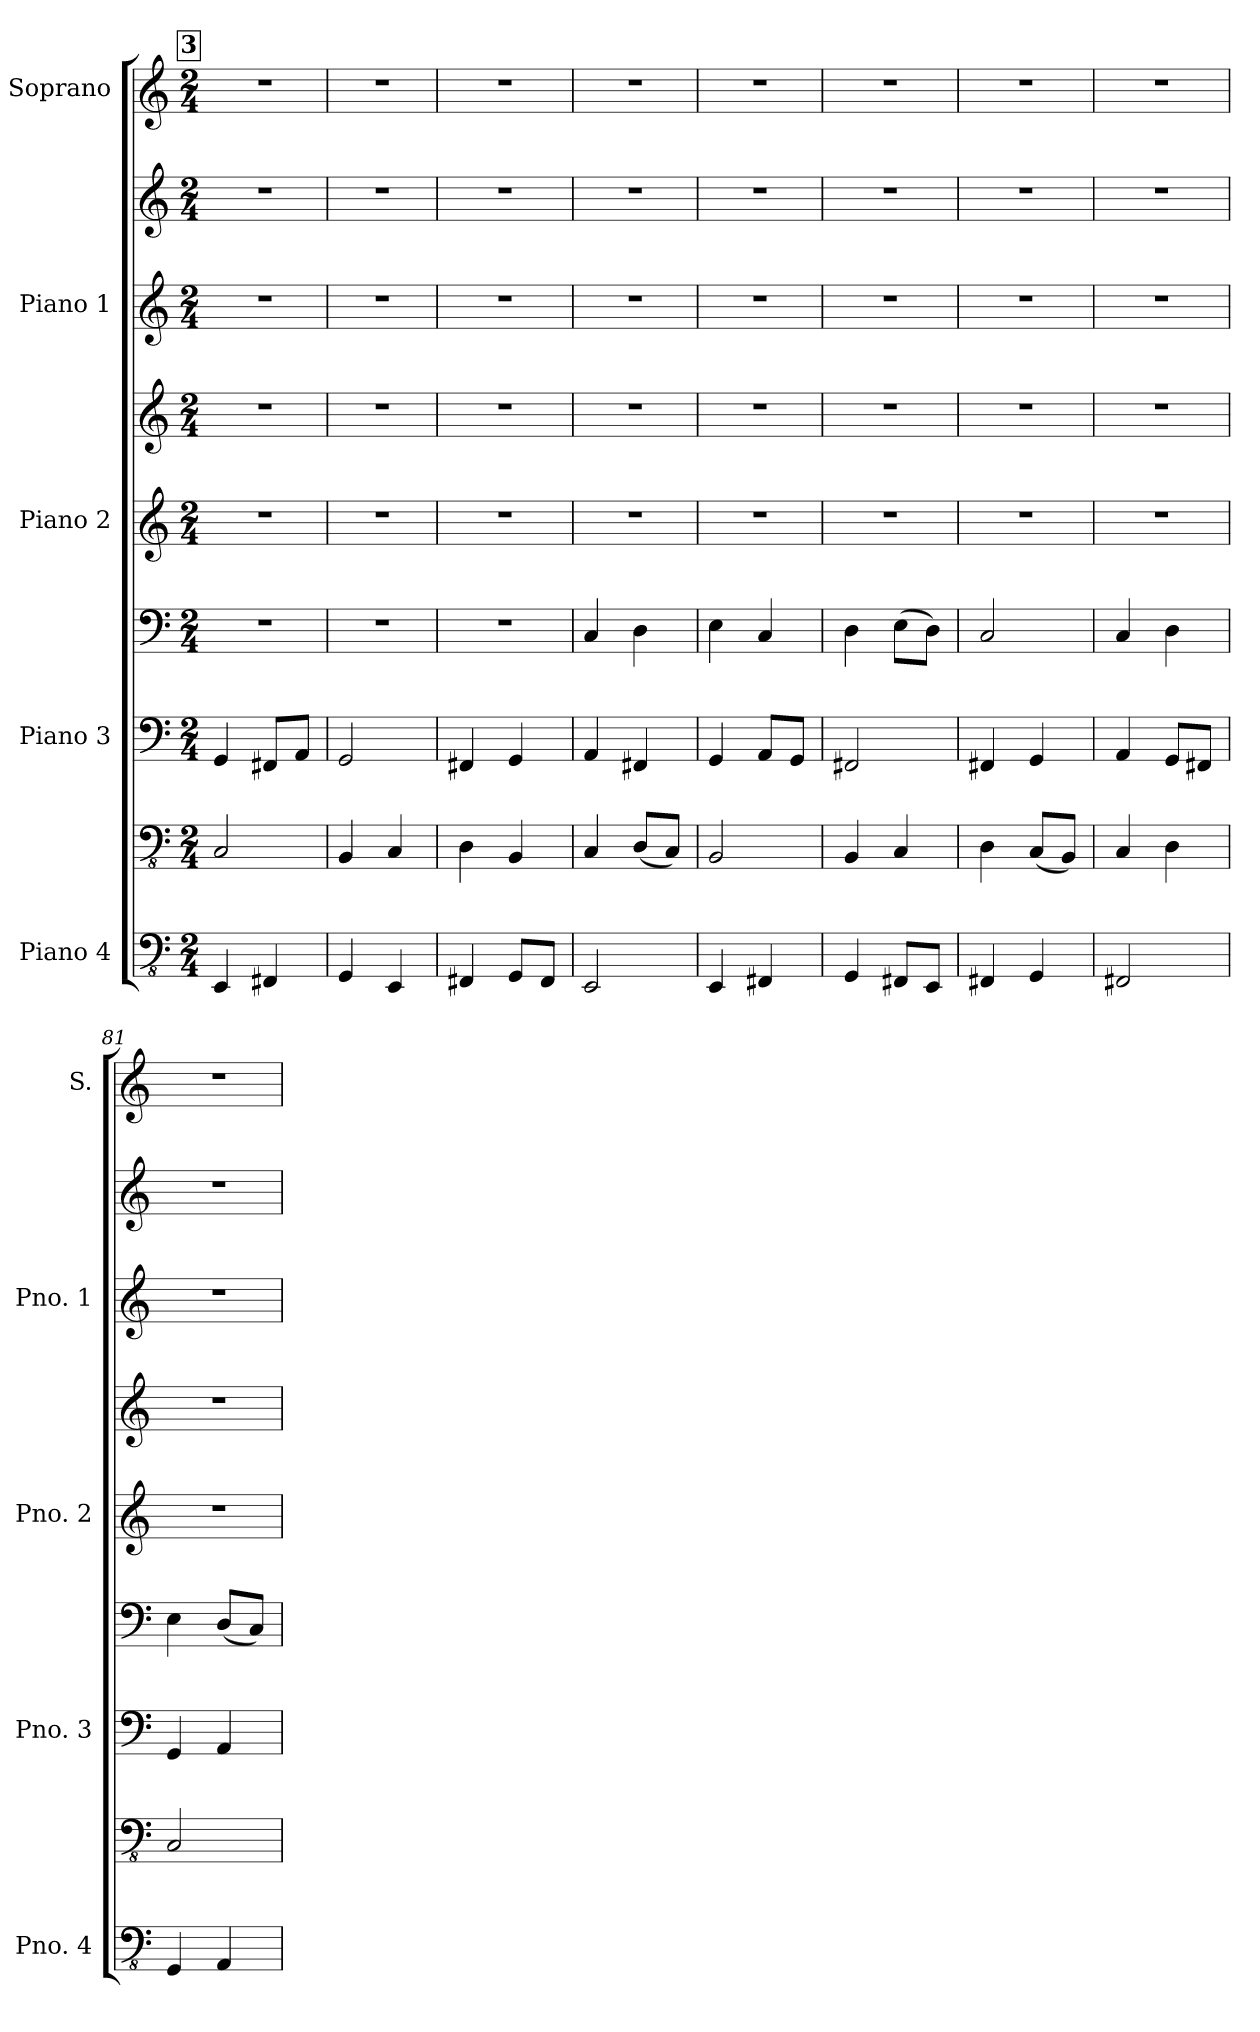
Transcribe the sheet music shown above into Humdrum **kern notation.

**kern	**kern	**kern	**kern	**kern	**kern	**kern	**kern	**kern
*part5	*part5	*part4	*part4	*part3	*part3	*part2	*part2	*part1
*staff9	*staff8	*staff7	*staff6	*staff5	*staff4	*staff3	*staff2	*staff1
*I"Piano 4	*	*I"Piano 3	*	*I"Piano 2	*	*I"Piano 1	*	*I"Soprano
*I'Pno. 4	*	*I'Pno. 3	*	*I'Pno. 2	*	*I'Pno. 1	*	*I'S.
*clefFv4	*clefFv4	*clefF4	*clefF4	*clefG2	*clefG2	*clefG2	*clefG2	*clefG2
*k[]	*k[]	*k[]	*k[]	*k[]	*k[]	*k[]	*k[]	*k[]
*M2/4	*M2/4	*M2/4	*M2/4	*M2/4	*M2/4	*M2/4	*M2/4	*M2/4
!!LO:REH:place=s1:a:B:fs=14:t=3
=73	=73	=73	=73	=73	=73	=73	=73	=73
4EEE/	2CC/	4GG/	2r	2r	2r	2r	2r	2r
4FFF#X/	.	8FF#X/L	.	.	.	.	.	.
.	.	8AA/J	.	.	.	.	.	.
=74	=74	=74	=74	=74	=74	=74	=74	=74
4GGG/	4BBB/	2GG/	2r	2r	2r	2r	2r	2r
4EEE/	4CC/	.	.	.	.	.	.	.
=75	=75	=75	=75	=75	=75	=75	=75	=75
4FFF#X/	4DD\	4FF#X/	2r	2r	2r	2r	2r	2r
8GGG/L	4BBB/	4GG/	.	.	.	.	.	.
8FFF#/J	.	.	.	.	.	.	.	.
=76	=76	=76	=76	=76	=76	=76	=76	=76
2EEE/	4CC/	4AA/	4C/	2r	2r	2r	2r	2r
.	(<8DD/L	4FF#X/	4D\	.	.	.	.	.
.	8CC/J)	.	.	.	.	.	.	.
=77	=77	=77	=77	=77	=77	=77	=77	=77
4EEE/	2BBB/	4GG/	4E\	2r	2r	2r	2r	2r
4FFF#X/	.	8AA/L	4C/	.	.	.	.	.
.	.	8GG/J	.	.	.	.	.	.
=78	=78	=78	=78	=78	=78	=78	=78	=78
4GGG/	4BBB/	2FF#X/	4D\	2r	2r	2r	2r	2r
8FFF#X/L	4CC/	.	(>8E\L	.	.	.	.	.
8EEE/J	.	.	8D\J)	.	.	.	.	.
=79	=79	=79	=79	=79	=79	=79	=79	=79
4FFF#X/	4DD\	4FF#X/	2C/	2r	2r	2r	2r	2r
4GGG/	(<8CC/L	4GG/	.	.	.	.	.	.
.	8BBB/J)	.	.	.	.	.	.	.
=80	=80	=80	=80	=80	=80	=80	=80	=80
2FFF#X/	4CC/	4AA/	4C/	2r	2r	2r	2r	2r
.	4DD\	8GG/L	4D\	.	.	.	.	.
.	.	8FF#X/J	.	.	.	.	.	.
=81	=81	=81	=81	=81	=81	=81	=81	=81
4GGG/	2CC/	4GG/	4E\	2r	2r	2r	2r	2r
4AAA/	.	4AA/	(<8D/L	.	.	.	.	.
.	.	.	8C/J)	.	.	.	.	.
=	=	=	=	=	=	=	=	=
*-	*-	*-	*-	*-	*-	*-	*-	*-
